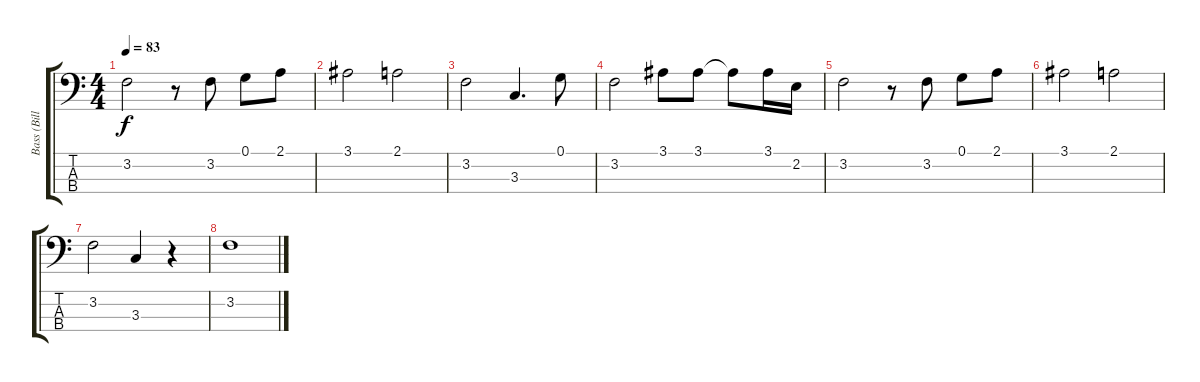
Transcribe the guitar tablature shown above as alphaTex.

\track ("Bass (Bill)" "Bass (Bill") {instrument electricbassfinger}
\staff {score tabs}
\tuning (G2 D2 A1 E1) {hide}
\ts (4 4)
\tempo 83
\clef f4
\ks c
3.2.2{dy f} r.8 3.2.8 0.1.8 2.1.8 |
3.1.2 2.1.2 |
3.2.2 3.3.4{d} 0.1.8 |
3.2.2 3.1.8 3.1.8 3.1{t}.8 3.1.16 2.2.16 |
3.2.2 r.8 3.2.8 0.1.8 2.1.8 |
3.1.2 2.1.2 |
3.2.2 3.3.4 r.4 |
3.2.1
